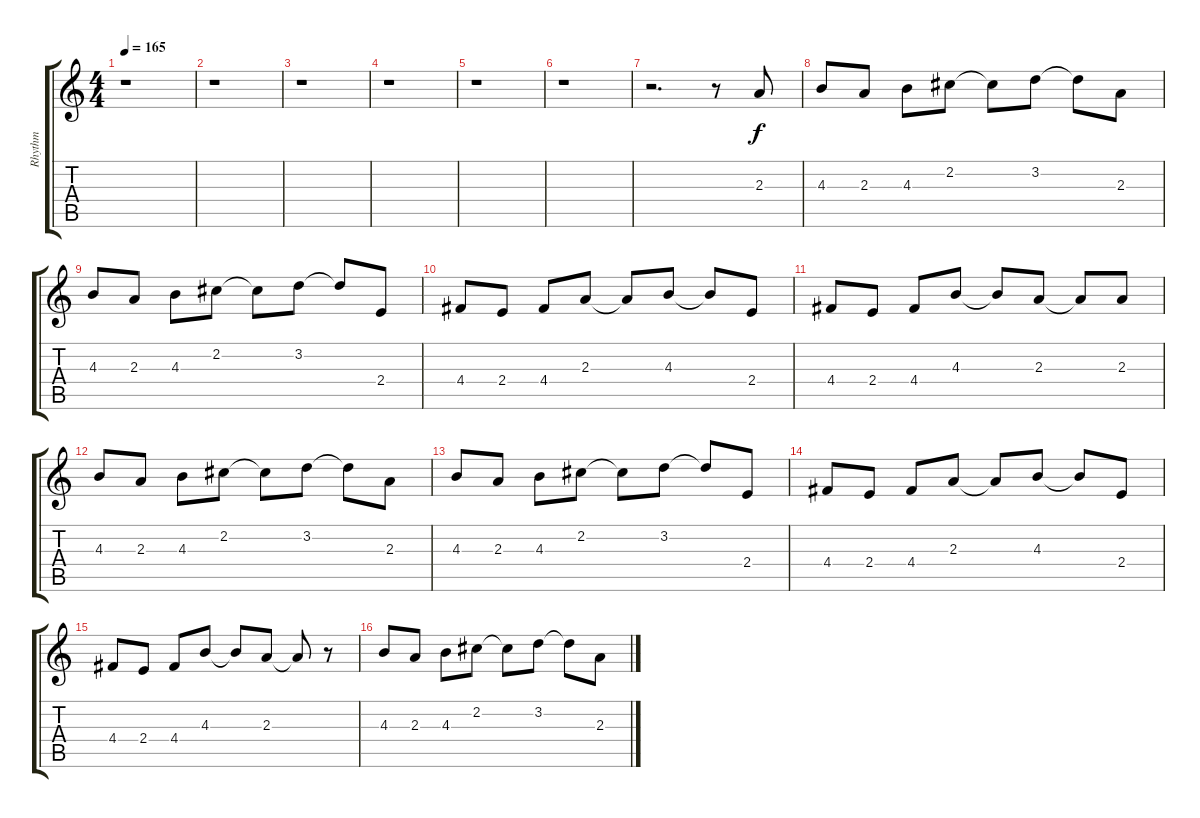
\track ("Rhythm" "Rhythm") {instrument distortionguitar}
\staff {score tabs}
\tuning (E4 B3 G3 D3 A2 E2) {hide}
\ts (4 4)
\tempo 165
\clef g2
\ks c
r.1{dy f} |
r.1 |
r.1 |
r.1 |
r.1 |
r.1 |
r.2{d} r.8 2.3.8 |
4.3.8{volume 14} 2.3.8 4.3.8 2.2.8 2.2{t}.8 3.2.8 3.2{t}.8 2.3.8 |
4.3.8 2.3.8 4.3.8 2.2.8 2.2{t}.8 3.2.8 3.2{t}.8 2.4.8 |
4.4.8 2.4.8 4.4.8 2.3.8 2.3{t}.8 4.3.8 4.3{t}.8 2.4.8 |
4.4.8 2.4.8 4.4.8 4.3.8 4.3{t}.8 2.3.8 2.3{t}.8 2.3.8 |
4.3.8 2.3.8 4.3.8 2.2.8 2.2{t}.8 3.2.8 3.2{t}.8 2.3.8 |
4.3.8 2.3.8 4.3.8 2.2.8 2.2{t}.8 3.2.8 3.2{t}.8 2.4.8 |
4.4.8 2.4.8 4.4.8 2.3.8 2.3{t}.8 4.3.8 4.3{t}.8 2.4.8 |
4.4.8 2.4.8 4.4.8 4.3.8 4.3{t}.8 2.3.8 2.3{t}.8 r.8 |
4.3.8 2.3.8 4.3.8 2.2.8 2.2{t}.8 3.2.8 3.2{t}.8 2.3.8
